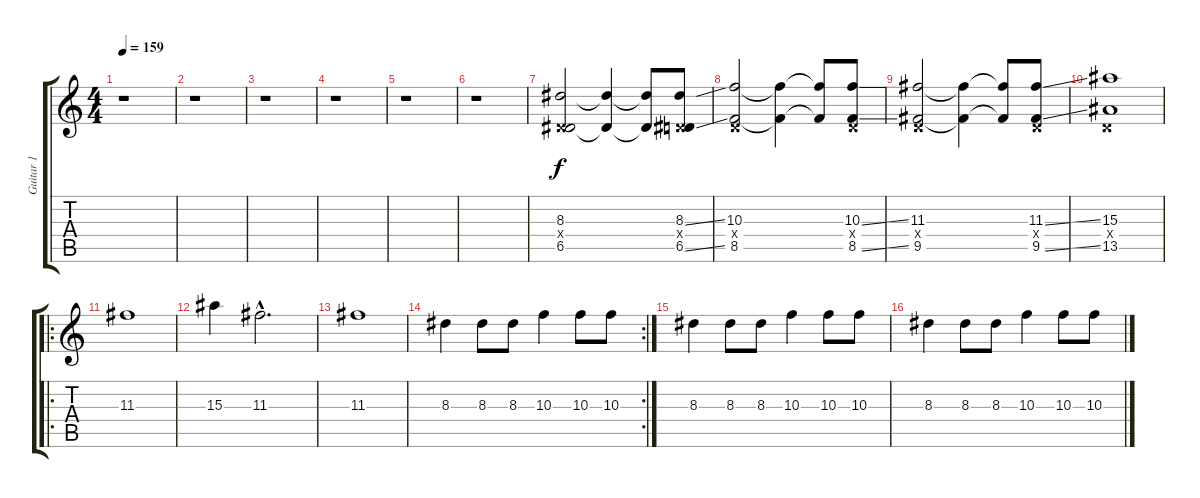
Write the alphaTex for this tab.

\track ("Guitar 1" "Guitar 1") {instrument distortionguitar}
\staff {score tabs}
\tuning (E4 B3 G3 D3 A2 E2) {hide}
\ts (4 4)
\tempo 159
\clef g2
\ks c
r.1{dy f} |
r.1 |
r.1 |
r.1 |
r.1 |
r.1 |
(8.3 0.4{x} 6.5).2 (8.3{t} 6.5{t}).4 (8.3{t} 6.5{t}).8 (8.3{ss} 0.4{x} 6.5{ss}).8 |
(10.3 0.4{x} 8.5).2 (10.3{t} 8.5{t}).4 (10.3{t} 8.5{t}).8 (10.3{ss} 0.4{x} 8.5{ss}).8 |
(11.3 0.4{x} 9.5).2 (11.3{t} 9.5{t}).4 (11.3{t} 9.5{t}).8 (11.3{ss} 0.4{x} 9.5{ss}).8 |
(15.3 0.4{x} 13.5).1 |
\ro
11.3.1 |
15.3.4 11.3{hac}.2{d} |
11.3.1 |
\rc 2
8.3.4 8.3.8 8.3.8 10.3.4 10.3.8 10.3.8 |
8.3.4 8.3.8 8.3.8 10.3.4 10.3.8 10.3.8 |
8.3.4 8.3.8 8.3.8 10.3.4 10.3.8 10.3.8
